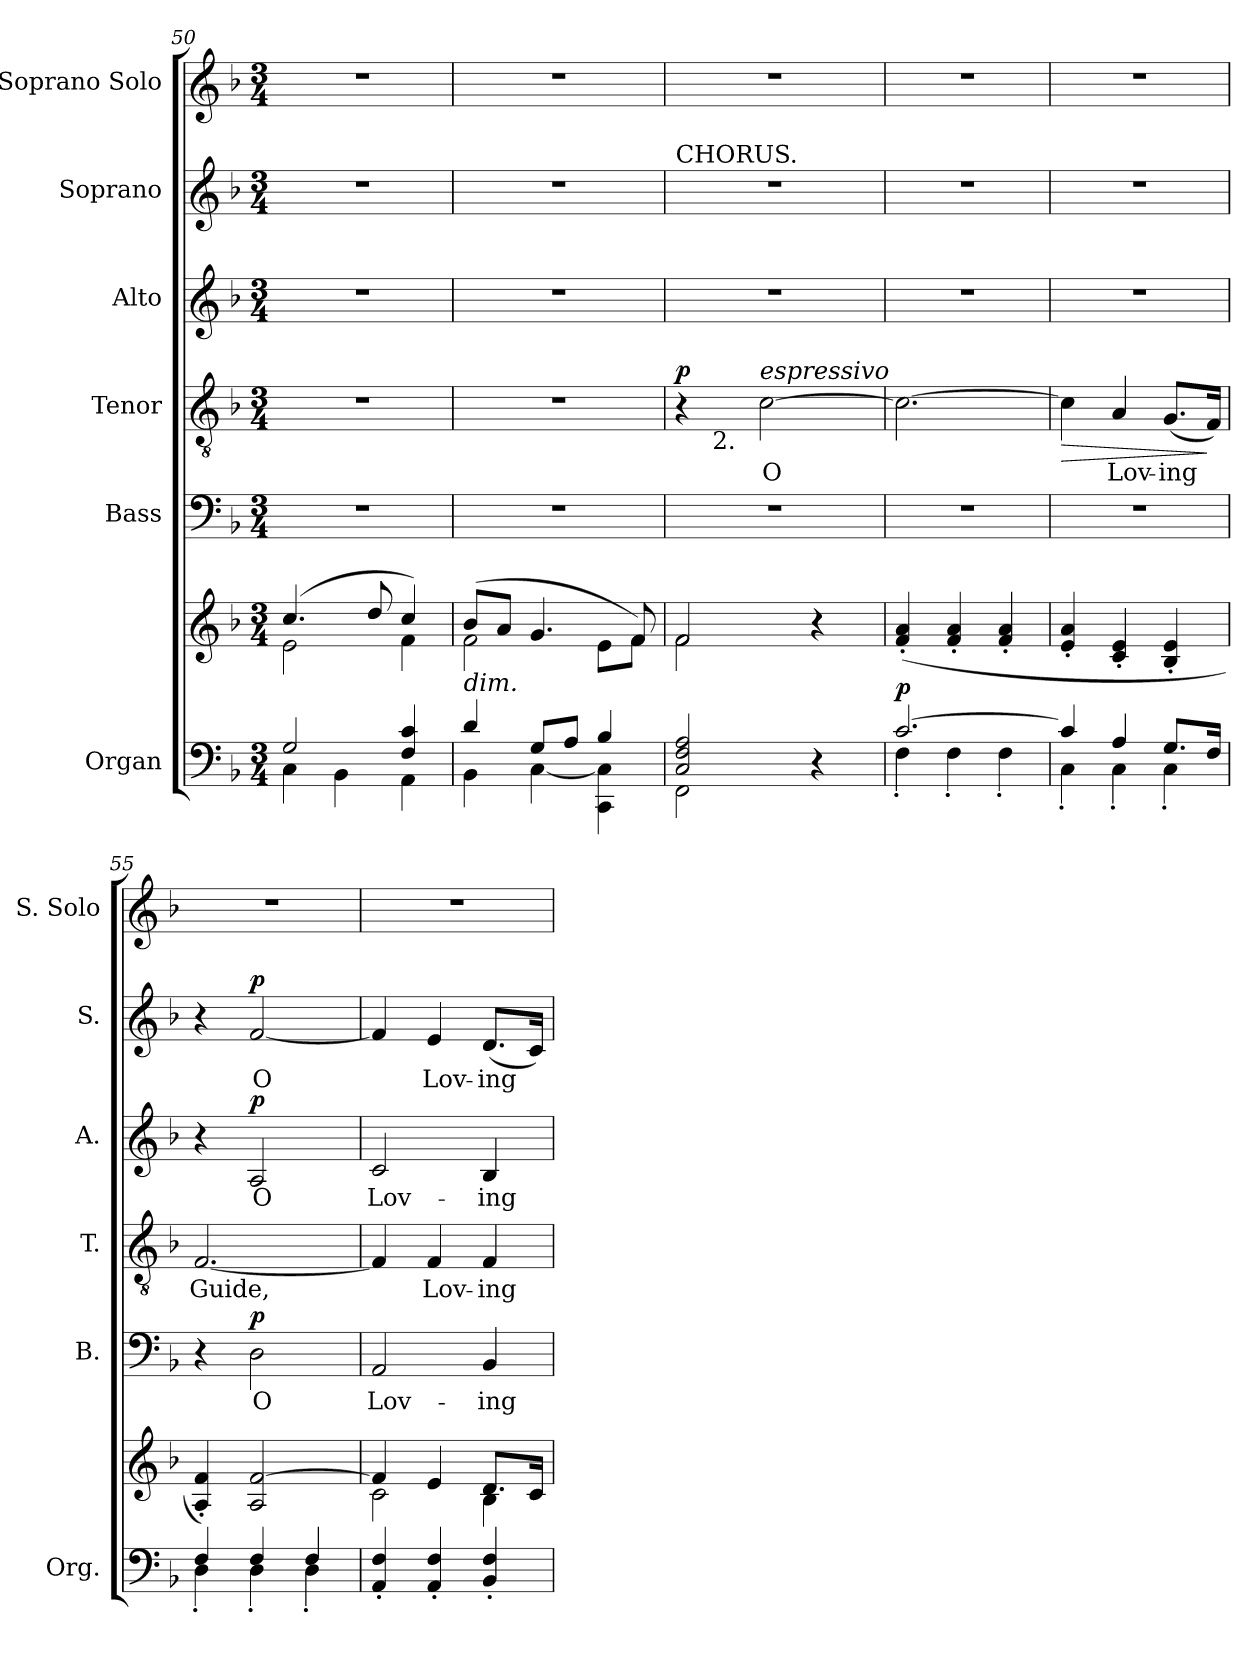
**kern	**kern	**dynam	**kern	**text	**dynam	**kern	**text	**dynam	**kern	**text	**dynam	**kern	**text	**dynam	**kern
*part6	*part6	*part6	*part5	*part5	*part5	*part4	*part4	*part4	*part3	*part3	*part3	*part2	*part2	*part2	*part1
*staff7	*staff6	*staff6/7	*staff5	*staff5	*staff5	*staff4	*staff4	*staff4	*staff3	*staff3	*staff3	*staff2	*staff2	*staff2	*staff1
*I"Organ	*	*	*I"Bass	*	*	*I"Tenor	*	*	*I"Alto	*	*	*I"Soprano	*	*	*I"Soprano Solo
*I'Org.	*	*	*I'B.	*	*	*I'T.	*	*	*I'A.	*	*	*I'S.	*	*	*I'S. Solo
*clefF4	*clefG2	*	*clefF4	*	*	*clefGv2	*	*	*clefG2	*	*	*clefG2	*	*	*clefG2
*	*	*	*	*	*	*ITrd7c12	*	*	*	*	*	*	*	*	*
*k[b-]	*k[b-]	*	*k[b-]	*	*	*k[b-]	*	*	*k[b-]	*	*	*k[b-]	*	*	*k[b-]
*F:	*F:	*	*F:	*	*	*F:	*	*	*F:	*	*	*F:	*	*	*F:
*M3/4	*M3/4	*	*M3/4	*	*	*M3/4	*	*	*M3/4	*	*	*M3/4	*	*	*M3/4
=50	=50	=50	=50	=50	=50	=50	=50	=50	=50	=50	=50	=50	=50	=50	=50
*^	*^	*	*	*	*	*	*	*	*	*	*	*	*	*	*
!	!	!	!	!	!LO:N:vis=1	!	!	!LO:N:vis=1	!	!	!LO:N:vis=1	!	!	!LO:N:vis=1	!	!	!LO:N:vis=1
2Gi/	4Ci\	(4.cci/	2ei\	.	2.r	.	.	2.r	.	.	2.r	.	.	2.r	.	.	2.r
.	4BB-i\	.	.	.	.	.	.	.	.	.	.	.	.	.	.	.	.
.	.	8ddi/	.	.	.	.	.	.	.	.	.	.	.	.	.	.	.
4Fi/ 4ci	4AAi\	4cci/)	4fi\	.	.	.	.	.	.	.	.	.	.	.	.	.	.
=51	=51	=51	=51	=51	=51	=51	=51	=51	=51	=51	=51	=51	=51	=51	=51	=51	=51
!	!	!LO:TX:b:i:t=dim.	!	!	!	!	!	!	!	!	!	!	!	!	!	!	!
!	!	!	!	!	!LO:N:vis=1	!	!	!LO:N:vis=1	!	!	!LO:N:vis=1	!	!	!LO:N:vis=1	!	!	!LO:N:vis=1
4di/	4BB-i\	(8b-i/L	2fi\	.	2.r	.	.	2.r	.	.	2.r	.	.	2.r	.	.	2.r
.	.	8ai/J	.	.	.	.	.	.	.	.	.	.	.	.	.	.	.
8Gi/L	[<4Ci\	4.gi/	.	.	.	.	.	.	.	.	.	.	.	.	.	.	.
8Ai/J	.	.	.	.	.	.	.	.	.	.	.	.	.	.	.	.	.
4B-i/	4CCi\ 4Ci]	.	8ei\L	.	.	.	.	.	.	.	.	.	.	.	.	.	.
.	.	8fi/)	8fi\J	.	.	.	.	.	.	.	.	.	.	.	.	.	.
=52	=52	=52	=52	=52	=52	=52	=52	=52	=52	=52	=52	=52	=52	=52	=52	=52	=52
!	!	!	!	!	!	!	!	!	!	!	!	!	!	!LO:TX:a:t=CHORUS.	!	!	!
!	!	!	!	!	!LO:N:vis=1	!	!	!	!	!	!LO:N:vis=1	!	!	!LO:N:vis=1	!	!	!LO:N:vis=1
*	*	*	*	*	*	*	*	*^	*	*	*	*	*	*	*	*	*
2Ci/ 2Fi 2Ai	2FFi\	2fi/	2fi\	.	2.r	.	.	4r	16ryy	.	p	2.r	.	.	2.r	.	.	2.r
.	.	.	.	.	.	.	.	.	32ryy	.	.	.	.	.	.	.	.	.
.	.	.	.	.	.	.	.	.	64ryy	.	.	.	.	.	.	.	.	.
.	.	.	.	.	.	.	.	.	512ryy	.	.	.	.	.	.	.	.	.
!	!	!	!	!	!	!	!	!	!LO:TX:b:cj:t=2.	!	!	!	!	!	!	!	!	!
.	.	.	.	.	.	.	.	.	2ryy	.	.	.	.	.	.	.	.	.
!	!	!	!	!	!	!	!	!LO:TX:a:i:t=espressivo	!	!	!	!	!	!	!	!	!	!
!	!	!	!	!	!	!	!	!	!	!LO:LY:b:color=#000000	!	!	!	!	!	!	!	!
.	.	.	.	.	.	.	.	[>2Ci\	.	O	.	.	.	.	.	.	.	.
4r	4ryy	4r	4ryy	.	.	.	.	.	.	.	.	.	.	.	.	.	.	.
.	.	.	.	.	.	.	.	.	8ryy	.	.	.	.	.	.	.	.	.
.	.	.	.	.	.	.	.	.	128..ryy	.	.	.	.	.	.	.	.	.
=53	=53	=53	=53	=53	=53	=53	=53	=53	=53	=53	=53	=53	=53	=53	=53	=53	=53	=53
!	!	!	!	!	!LO:N:vis=1	!	!	!	!	!	!	!LO:N:vis=1	!	!	!LO:N:vis=1	!	!	!LO:N:vis=1
*	*	*v	*v	*	*	*	*	*v	*v	*	*	*	*	*	*	*	*	*
[>2.ci/	4F'i\	(4fi/' 4ai'	p	2.r	.	.	2.Ci\_>	.	.	2.r	.	.	2.r	.	.	2.r
.	4F'i\	4fi/' 4ai'	.	.	.	.	.	.	.	.	.	.	.	.	.	.
.	4F'i\	4fi/' 4ai'	.	.	.	.	.	.	.	.	.	.	.	.	.	.
=54	=54	=54	=54	=54	=54	=54	=54	=54	=54	=54	=54	=54	=54	=54	=54	=54
!	!	!	!	!LO:N:vis=1	!	!	!	!	!LO:HP:b	!LO:N:vis=1	!	!	!LO:N:vis=1	!	!	!LO:N:vis=1
4ci/]	4C'i\	4ei/' 4ai'	.	2.r	.	.	4Ci\]	.	>	2.r	.	.	2.r	.	.	2.r
!	!	!	!	!	!	!	!	!LO:LY:b:color=#000000	!	!	!	!	!	!	!	!
4Ai/	4C'i\	4ci/' 4ei'	.	.	.	.	4AAi/	Lov-	.	.	.	.	.	.	.	.
!	!	!	!	!	!	!	!	!LO:LY:b:color=#000000	!	!	!	!	!	!	!	!
8.Gi/L	4C'i\	4B-i/' 4ei'	.	.	.	.	(8.GGi/L	-ing	.	.	.	.	.	.	.	.
16Fi/Jk	.	.	.	.	.	.	16FFi/Jk)	.	]	.	.	.	.	.	.	.
!!LO:LB:g=z
=55	=55	=55	=55	=55	=55	=55	=55	=55	=55	=55	=55	=55	=55	=55	=55	=55
!	!	!	!	!	!	!	!	!LO:LY:b:color=#000000	!	!	!	!	!	!	!	!LO:N:vis=1
4Fi/	4D'i\	4Ai/' 4fi')	.	4r	.	.	[<2.FFi/	Guide,	.	4r	.	.	4r	.	.	2.r
!	!	!	!	!	!LO:LY:b:color=#000000	!	!	!	!	!	!	!	!	!	!	!
!	!	!	!	!	!	!	!	!	!	!	!LO:LY:b:color=#000000	!	!	!	!	!
!	!	!	!	!	!	!	!	!	!	!	!	!	!	!LO:LY:b:color=#000000	!	!
4Fi/	4D'i\	2Ai/ [>2fi	.	2Di\	O	p	.	.	.	2Ai/	O	p	[<2fi/	O	p	.
4Fi/	4D'i\	.	.	.	.	.	.	.	.	.	.	.	.	.	.	.
*v	*v	*	*	*	*	*	*	*	*	*	*	*	*	*	*	*
=56	=56	=56	=56	=56	=56	=56	=56	=56	=56	=56	=56	=56	=56	=56	=56
*	*^	*	*	*	*	*	*	*	*	*	*	*	*	*	*
*^	*	*	*	*	*	*	*	*	*	*	*	*	*	*	*	*
!	!	!	!	!	!	!LO:LY:b:color=#000000	!	!	!	!	!	!	!	!	!	!	!
*v	*v	*	*	*	*	*	*	*	*	*	*	*	*	*	*	*	*
*^	*	*	*	*	*	*	*	*	*	*	*	*	*	*	*	*
!	!	!	!	!	!	!	!	!	!	!	!	!LO:LY:b:color=#000000	!	!	!	!	!LO:N:vis=1
*v	*v	*	*	*	*	*	*	*	*	*	*	*	*	*	*	*	*
4AAi/' 4Fi'	4fi/]	2ci\	.	2AAi/	Lov-	.	4FFi/]	.	.	2ci/	Lov-	.	4fi/]	.	.	2.r
!	!	!	!	!	!	!	!	!LO:LY:b:color=#000000	!	!	!	!	!	!	!	!
!	!	!	!	!	!	!	!	!	!	!	!	!	!	!LO:LY:b:color=#000000	!	!
4AAi/' 4Fi'	4ei/	.	.	.	.	.	4FFi/	Lov-	.	.	.	.	4ei/	Lov-	.	.
!	!	!	!	!	!LO:LY:b:color=#000000	!	!	!	!	!	!	!	!	!	!	!
!	!	!	!	!	!	!	!	!LO:LY:b:color=#000000	!	!	!	!	!	!	!	!
!	!	!	!	!	!	!	!	!	!	!	!LO:LY:b:color=#000000	!	!	!	!	!
!	!	!	!	!	!	!	!	!	!	!	!	!	!	!LO:LY:b:color=#000000	!	!
4BB-i/' 4Fi'	8.di/L	4B-i\	.	4BB-i/	-ing	.	4FFi/	-ing	.	4B-i/	-ing	.	(8.di/L	-ing	.	.
.	16ci/Jk	.	.	.	.	.	.	.	.	.	.	.	16ci/Jk)	.	.	.
*	*v	*v	*	*	*	*	*	*	*	*	*	*	*	*	*	*
=	=	=	=	=	=	=	=	=	=	=	=	=	=	=	=
*-	*-	*-	*-	*-	*-	*-	*-	*-	*-	*-	*-	*-	*-	*-	*-
